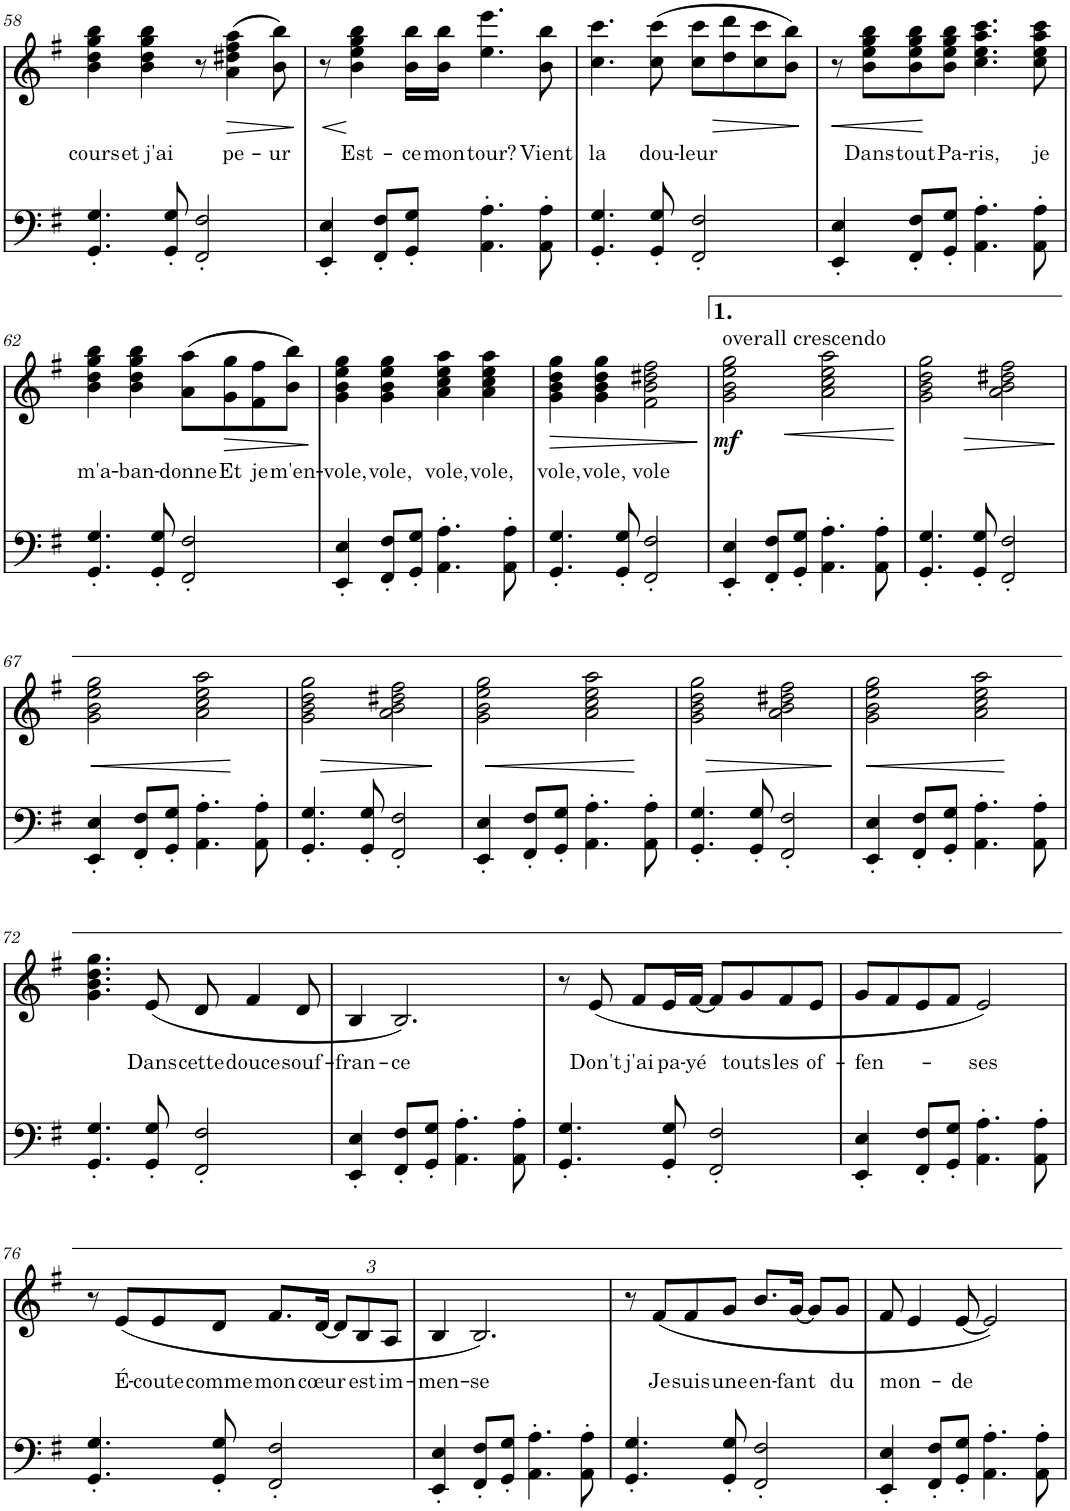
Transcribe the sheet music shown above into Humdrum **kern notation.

**kern	**kern	**text	**dynam
*part2	*part1	*part1	*part1
*staff2	*staff1	*staff1	*staff1
*I"Piano	*I"Piano	*	*
*I'Pno	*I'Pno	*	*
!!LO:PB:g=z
*clefF4	*clefG2	*	*
*k[f#]	*k[f#]	*	*
*M4/4	*M4/4	*	*
=58	=58	=58	=58
!	!	!LO:LY:b	!
4.GG/' 4.G/'	4b\ 4dd\ 4gg\ 4bb\	cours	.
!	!	!LO:LY:b	!
.	4b\ 4dd\ 4gg\ 4bb\	et j'ai	.
8GG/' 8G/'	.	.	.
2FF#/' 2F#/'	8r	.	.
!	!	!LO:LY:b	!LO:HP:b
.	(4a\ 4dd#X\ 4ff#\ 4aa\	pe-	>
!	!	!LO:LY:b	!
.	8b\ 8bb\)	-ur	.
.	.	.	]
=59	=59	=59	=59
!	!	!	!LO:HP:b
4EE/' 4E/'	8r	.	<
!	!	!LO:LY:b	!
.	4b\ 4ee\ 4gg\ 4bb\	Est-	.
8FF#/' 8F#/'L	.	.	.
!	!	!LO:LY:b	!
8GG/' 8G/'J	16b\ 16bb\LL	-ce	[
!	!	!LO:LY:b	!
.	16b\ 16bb\JJ	mon	.
!	!	!LO:LY:b	!
4.AA\' 4.A\'	4.ee\ 4.eee\	tour?	.
!	!	!LO:LY:b	!
8AA\' 8A\'	8b\ 8bb\	Vient	.
=60	=60	=60	=60
!	!	!LO:LY:b	!
4.GG/' 4.G/'	4.cc\ 4.ccc\	la	.
!	!	!LO:LY:b	!
8GG/' 8G/'	(8cc\ 8ccc\	dou-	.
!	!	!LO:LY:b	!
2FF#/' 2F#/'	8cc\ 8ccc\L	-leur	.
!	!	!	!LO:HP:b
.	8dd\ 8ddd\	.	>
.	8cc\ 8ccc\	.	.
.	8b\ 8bb\J)	.	.
.	.	.	]
=61	=61	=61	=61
!	!	!	!LO:HP:b
4EE/' 4E/'	8r	.	<
!	!	!LO:LY:b	!
.	8b\ 8ee\ 8gg\ 8bb\L	Dans	.
!	!	!LO:LY:b	!
8FF#/' 8F#/'L	8b\ 8ee\ 8gg\ 8bb\	tout	.
!	!	!LO:LY:b	!
8GG/' 8G/'J	8b\ 8ee\ 8gg\ 8bb\J	Pa-	[
!	!	!LO:LY:b	!
4.AA\' 4.A\'	4.cc\ 4.ee\ 4.aa\ 4.ccc\	-ris,	.
!	!	!LO:LY:b	!
8AA\' 8A\'	8cc\ 8ee\ 8aa\ 8ccc\	je	.
!!LO:LB:g=z
=62	=62	=62	=62
!	!	!LO:LY:b	!
4.GG/' 4.G/'	4b\ 4dd\ 4gg\ 4bb\	m'a-	.
!	!	!LO:LY:b	!
.	4b\ 4dd\ 4gg\ 4bb\	-ban-	.
8GG/' 8G/'	.	.	.
!	!	!LO:LY:b	!
2FF#/' 2F#/'	(8a\ 8aa\L	-donne	.
!	!	!LO:LY:b	!LO:HP:b
.	8g\ 8gg\	Et	>
!	!	!LO:LY:b	!
.	8f#\ 8ff#\	je	.
!	!	!LO:LY:b	!
.	8b\ 8bb\J)	m'en-	.
.	.	.	]
=63	=63	=63	=63
!	!	!LO:LY:b	!
4EE/' 4E/'	4g\ 4b\ 4ee\ 4gg\	-vole,	.
!	!	!LO:LY:b	!
8FF#/' 8F#/'L	4g\ 4b\ 4ee\ 4gg\	vole,	.
8GG/' 8G/'J	.	.	.
!	!	!LO:LY:b	!
4.AA\' 4.A\'	4a\ 4cc\ 4ee\ 4aa\	vole,	.
!	!	!LO:LY:b	!
.	4a\ 4cc\ 4ee\ 4aa\	vole,	.
8AA\' 8A\'	.	.	.
=64	=64	=64	=64
!	!	!LO:LY:b	!LO:HP:b
4.GG/' 4.G/'	4g\ 4b\ 4dd\ 4gg\	vole,	>
!	!	!LO:LY:b	!
.	4g\ 4b\ 4dd\ 4gg\	vole,	.
8GG/' 8G/'	.	.	.
!	!	!LO:LY:b	!
2FF#/' 2F#/'	2f#\ 2b\ 2dd#X\ 2ff#\	vole	.
.	.	.	]
=65	=65	=65	=65
!	!LO:TX:a:t=overall crescendo	!	!
!	!	!	!LO:DY:b
4EE/' 4E/'	2g\ 2b\ 2ee\ 2gg\	.	mf
8FF#/' 8F#/'L	.	.	.
8GG/' 8G/'J	.	.	.
!	!	!	!LO:HP:b
4.AA\' 4.A\'	2a\ 2cc\ 2ee\ 2aa\	.	<
8AA\' 8A\'	.	.	.
.	.	.	[
=66	=66	=66	=66
4.GG/' 4.G/'	2g\ 2b\ 2dd\ 2gg\	.	.
8GG/' 8G/'	.	.	.
!	!	!	!LO:HP:b
2FF#/' 2F#/'	2a\ 2b\ 2dd#X\ 2ff#\	.	>
.	.	.	]
!!LO:LB:g=z
=67	=67	=67	=67
!	!	!	!LO:HP:b
4EE/' 4E/'	2g\ 2b\ 2ee\ 2gg\	.	<
8FF#/' 8F#/'L	.	.	.
8GG/' 8G/'J	.	.	.
4.AA\' 4.A\'	2a\ 2cc\ 2ee\ 2aa\	.	.
8AA\' 8A\'	.	.	.
.	.	.	[
=68	=68	=68	=68
!	!	!	!LO:HP:b
4.GG/' 4.G/'	2g\ 2b\ 2dd\ 2gg\	.	>
8GG/' 8G/'	.	.	.
2FF#/' 2F#/'	2a\ 2b\ 2dd#X\ 2ff#\	.	.
.	.	.	]
=69	=69	=69	=69
!	!	!	!LO:HP:b
4EE/' 4E/'	2g\ 2b\ 2ee\ 2gg\	.	<
8FF#/' 8F#/'L	.	.	.
8GG/' 8G/'J	.	.	.
4.AA\' 4.A\'	2a\ 2cc\ 2ee\ 2aa\	.	.
8AA\' 8A\'	.	.	.
.	.	.	[
=70	=70	=70	=70
!	!	!	!LO:HP:b
4.GG/' 4.G/'	2g\ 2b\ 2dd\ 2gg\	.	>
8GG/' 8G/'	.	.	.
2FF#/' 2F#/'	2a\ 2b\ 2dd#X\ 2ff#\	.	.
.	.	.	]
=71	=71	=71	=71
!	!	!	!LO:HP:b
4EE/' 4E/'	2g\ 2b\ 2ee\ 2gg\	.	<
8FF#/' 8F#/'L	.	.	.
8GG/' 8G/'J	.	.	.
4.AA\' 4.A\'	2a\ 2cc\ 2ee\ 2aa\	.	.
8AA\' 8A\'	.	.	.
.	.	.	[
!!LO:LB:g=z
=72	=72	=72	=72
4.GG/' 4.G/'	4.g\ 4.b\ 4.dd\ 4.gg\	.	.
!	!	!LO:LY:b	!
8GG/' 8G/'	(8e/	Dans	.
!	!	!LO:LY:b	!
2FF#/' 2F#/'	8d/	cette	.
!	!	!LO:LY:b	!
.	4f#/	douce	.
!	!	!LO:LY:b	!
.	8d/	souf-	.
=73	=73	=73	=73
!	!	!LO:LY:b	!
4EE/' 4E/'	4B/	fran-	.
!	!	!LO:LY:b	!
8FF#/' 8F#/'L	2.B/)	-ce	.
8GG/' 8G/'J	.	.	.
4.AA\' 4.A\'	.	.	.
8AA\' 8A\'	.	.	.
=74	=74	=74	=74
4.GG/' 4.G/'	8r	.	.
!	!	!LO:LY:b	!
.	(8e/	Don't	.
!	!	!LO:LY:b	!
.	8f#/L	j'ai	.
!	!	!LO:LY:b	!
8GG/' 8G/'	16e/L	pa-	.
!	!	!LO:LY:b	!
.	[16f#/JJ	-yé	.
2FF#/' 2F#/'	8f#/L]	.	.
!	!	!LO:LY:b	!
.	8g/	touts	.
!	!	!LO:LY:b	!
.	8f#/	les	.
!	!	!LO:LY:b	!
.	8e/J	of-	.
=75	=75	=75	=75
!	!	!LO:LY:b	!
4EE/' 4E/'	8g/L	-fen-	.
.	8f#/	.	.
8FF#/' 8F#/'L	8e/	.	.
8GG/' 8G/'J	8f#/J	.	.
!	!	!LO:LY:b	!
4.AA\' 4.A\'	2e/)	-ses	.
8AA\' 8A\'	.	.	.
!!LO:LB:g=z
=76	=76	=76	=76
4.GG/' 4.G/'	8r	.	.
!	!	!LO:LY:b	!
.	(8e/L	É-	.
!	!	!LO:LY:b	!
.	8e/	-coute	.
!	!	!LO:LY:b	!
8GG/' 8G/'	8d/J	comme	.
!	!	!LO:LY:b	!
2FF#/' 2F#/'	8.f#/L	mon	.
!	!	!LO:LY:b	!
.	[16d/Jk	cœur	.
*	*Xbrackettup	*	*
.	12d/L]	.	.
!	!	!LO:LY:b	!
.	12B/	est	.
!	!	!LO:LY:b	!
.	12A/J	im-	.
=77	=77	=77	=77
!	!	!LO:LY:b	!
4EE/' 4E/'	4B/	-men-	.
!	!	!LO:LY:b	!
8FF#/' 8F#/'L	2.B/)	-se	.
8GG/' 8G/'J	.	.	.
4.AA\' 4.A\'	.	.	.
8AA\' 8A\'	.	.	.
=78	=78	=78	=78
4.GG/' 4.G/'	8r	.	.
!	!	!LO:LY:b	!
.	(8f#/L	Je	.
!	!	!LO:LY:b	!
.	8f#/	suis	.
!	!	!LO:LY:b	!
8GG/' 8G/'	8g/J	une	.
!	!	!LO:LY:b	!
2FF#/' 2F#/'	8.b/L	en-	.
!	!	!LO:LY:b	!
.	[16g/Jk	-fant	.
.	8g/L]	.	.
!	!	!LO:LY:b	!
.	8g/J	du	.
=79	=79	=79	=79
!	!	!LO:LY:b	!
4EE/' 4E/'	8f#/	mon-	.
.	4e/	.	.
8FF#/' 8F#/'L	.	.	.
!	!	!LO:LY:b	!
8GG/' 8G/'J	[8e/	-de	.
4.AA\' 4.A\'	2e/])	.	.
8AA\' 8A\'	.	.	.
=	=	=	=
*-	*-	*-	*-
